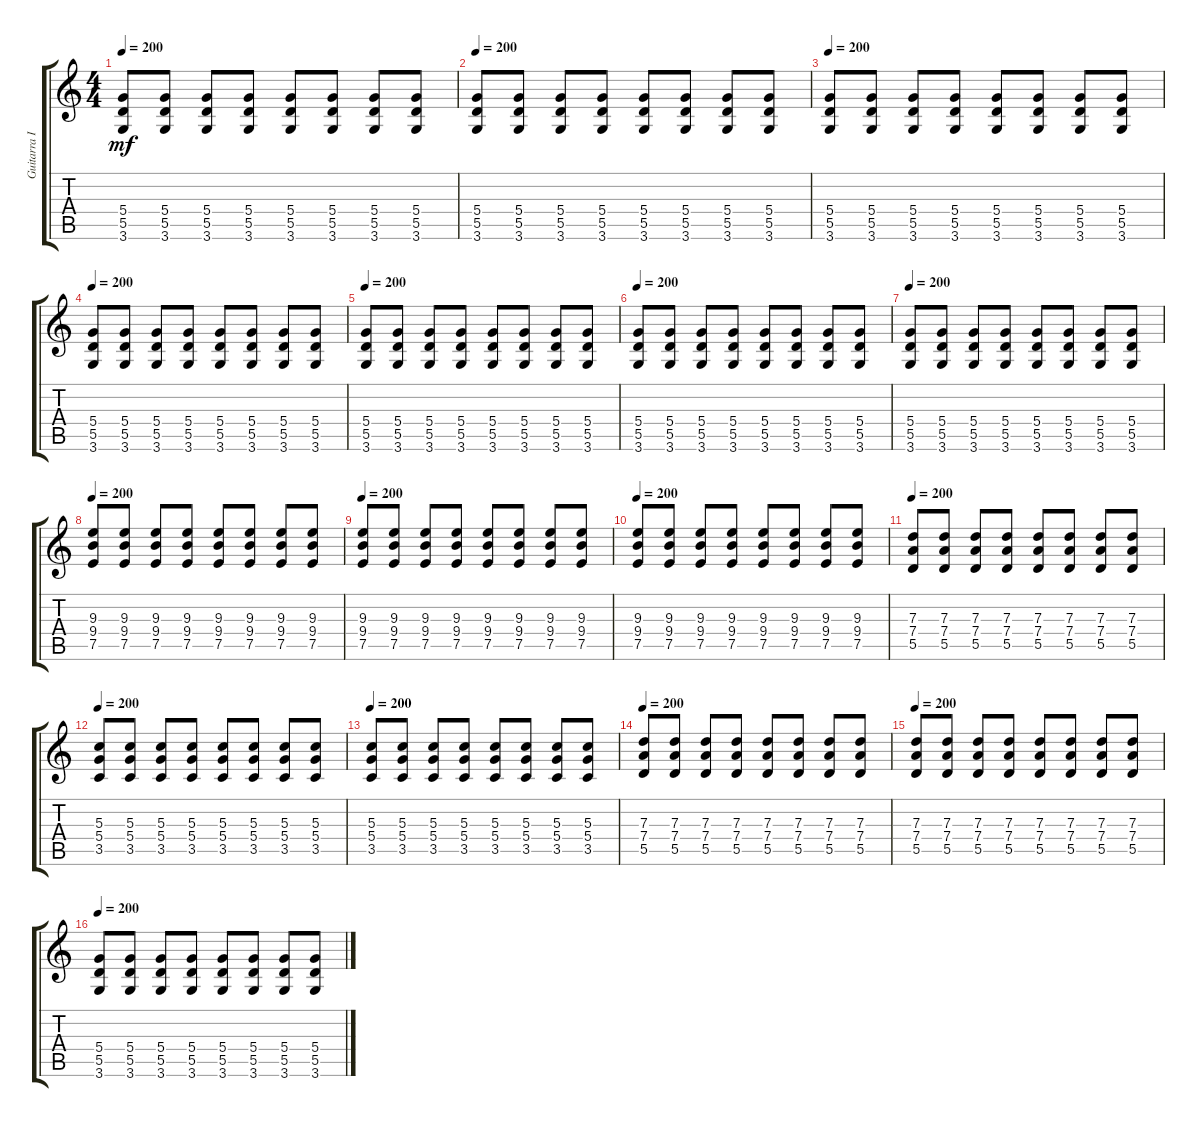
\track ("Guitarra II" "Guitarra I") {instrument distortionguitar}
\staff {score tabs}
\tuning (E4 B3 G3 D3 A2 E2) {hide}
\ts (4 4)
\tempo 200
\clef g2
\ks c
(5.4 5.5 3.6).8{dy mf} (5.4 5.5 3.6).8 (5.4 5.5 3.6).8 (5.4 5.5 3.6).8 (5.4 5.5 3.6).8 (5.4 5.5 3.6).8 (5.4 5.5 3.6).8 (5.4 5.5 3.6).8 |
\tempo 200
(5.4 5.5 3.6).8 (5.4 5.5 3.6).8 (5.4 5.5 3.6).8 (5.4 5.5 3.6).8 (5.4 5.5 3.6).8 (5.4 5.5 3.6).8 (5.4 5.5 3.6).8 (5.4 5.5 3.6).8 |
\tempo 200
(5.4 5.5 3.6).8 (5.4 5.5 3.6).8 (5.4 5.5 3.6).8 (5.4 5.5 3.6).8 (5.4 5.5 3.6).8 (5.4 5.5 3.6).8 (5.4 5.5 3.6).8 (5.4 5.5 3.6).8 |
\tempo 200
(5.4 5.5 3.6).8 (5.4 5.5 3.6).8 (5.4 5.5 3.6).8 (5.4 5.5 3.6).8 (5.4 5.5 3.6).8 (5.4 5.5 3.6).8 (5.4 5.5 3.6).8 (5.4 5.5 3.6).8 |
\tempo 200
(5.4 5.5 3.6).8 (5.4 5.5 3.6).8 (5.4 5.5 3.6).8 (5.4 5.5 3.6).8 (5.4 5.5 3.6).8 (5.4 5.5 3.6).8 (5.4 5.5 3.6).8 (5.4 5.5 3.6).8 |
\tempo 200
(5.4 5.5 3.6).8 (5.4 5.5 3.6).8 (5.4 5.5 3.6).8 (5.4 5.5 3.6).8 (5.4 5.5 3.6).8 (5.4 5.5 3.6).8 (5.4 5.5 3.6).8 (5.4 5.5 3.6).8 |
\tempo 200
(5.4 5.5 3.6).8 (5.4 5.5 3.6).8 (5.4 5.5 3.6).8 (5.4 5.5 3.6).8 (5.4 5.5 3.6).8 (5.4 5.5 3.6).8 (5.4 5.5 3.6).8 (5.4 5.5 3.6).8 |
\tempo 200
(9.3 9.4 7.5).8 (9.3 9.4 7.5).8 (9.3 9.4 7.5).8 (9.3 9.4 7.5).8 (9.3 9.4 7.5).8 (9.3 9.4 7.5).8 (9.3 9.4 7.5).8 (9.3 9.4 7.5).8 |
\tempo 200
(9.3 9.4 7.5).8 (9.3 9.4 7.5).8 (9.3 9.4 7.5).8 (9.3 9.4 7.5).8 (9.3 9.4 7.5).8 (9.3 9.4 7.5).8 (9.3 9.4 7.5).8 (9.3 9.4 7.5).8 |
\tempo 200
(9.3 9.4 7.5).8 (9.3 9.4 7.5).8 (9.3 9.4 7.5).8 (9.3 9.4 7.5).8 (9.3 9.4 7.5).8 (9.3 9.4 7.5).8 (9.3 9.4 7.5).8 (9.3 9.4 7.5).8 |
\tempo 200
(7.3 7.4 5.5).8 (7.3 7.4 5.5).8 (7.3 7.4 5.5).8 (7.3 7.4 5.5).8 (7.3 7.4 5.5).8 (7.3 7.4 5.5).8 (7.3 7.4 5.5).8 (7.3 7.4 5.5).8 |
\tempo 200
(5.3 5.4 3.5).8 (5.3 5.4 3.5).8 (5.3 5.4 3.5).8 (5.3 5.4 3.5).8 (5.3 5.4 3.5).8 (5.3 5.4 3.5).8 (5.3 5.4 3.5).8 (5.3 5.4 3.5).8 |
\tempo 200
(5.3 5.4 3.5).8 (5.3 5.4 3.5).8 (5.3 5.4 3.5).8 (5.3 5.4 3.5).8 (5.3 5.4 3.5).8 (5.3 5.4 3.5).8 (5.3 5.4 3.5).8 (5.3 5.4 3.5).8 |
\tempo 200
(7.3 7.4 5.5).8 (7.3 7.4 5.5).8 (7.3 7.4 5.5).8 (7.3 7.4 5.5).8 (7.3 7.4 5.5).8 (7.3 7.4 5.5).8 (7.3 7.4 5.5).8 (7.3 7.4 5.5).8 |
\tempo 200
(7.3 7.4 5.5).8 (7.3 7.4 5.5).8 (7.3 7.4 5.5).8 (7.3 7.4 5.5).8 (7.3 7.4 5.5).8 (7.3 7.4 5.5).8 (7.3 7.4 5.5).8 (7.3 7.4 5.5).8 |
\tempo 200
(5.4 5.5 3.6).8 (5.4 5.5 3.6).8 (5.4 5.5 3.6).8 (5.4 5.5 3.6).8 (5.4 5.5 3.6).8 (5.4 5.5 3.6).8 (5.4 5.5 3.6).8 (5.4 5.5 3.6).8
